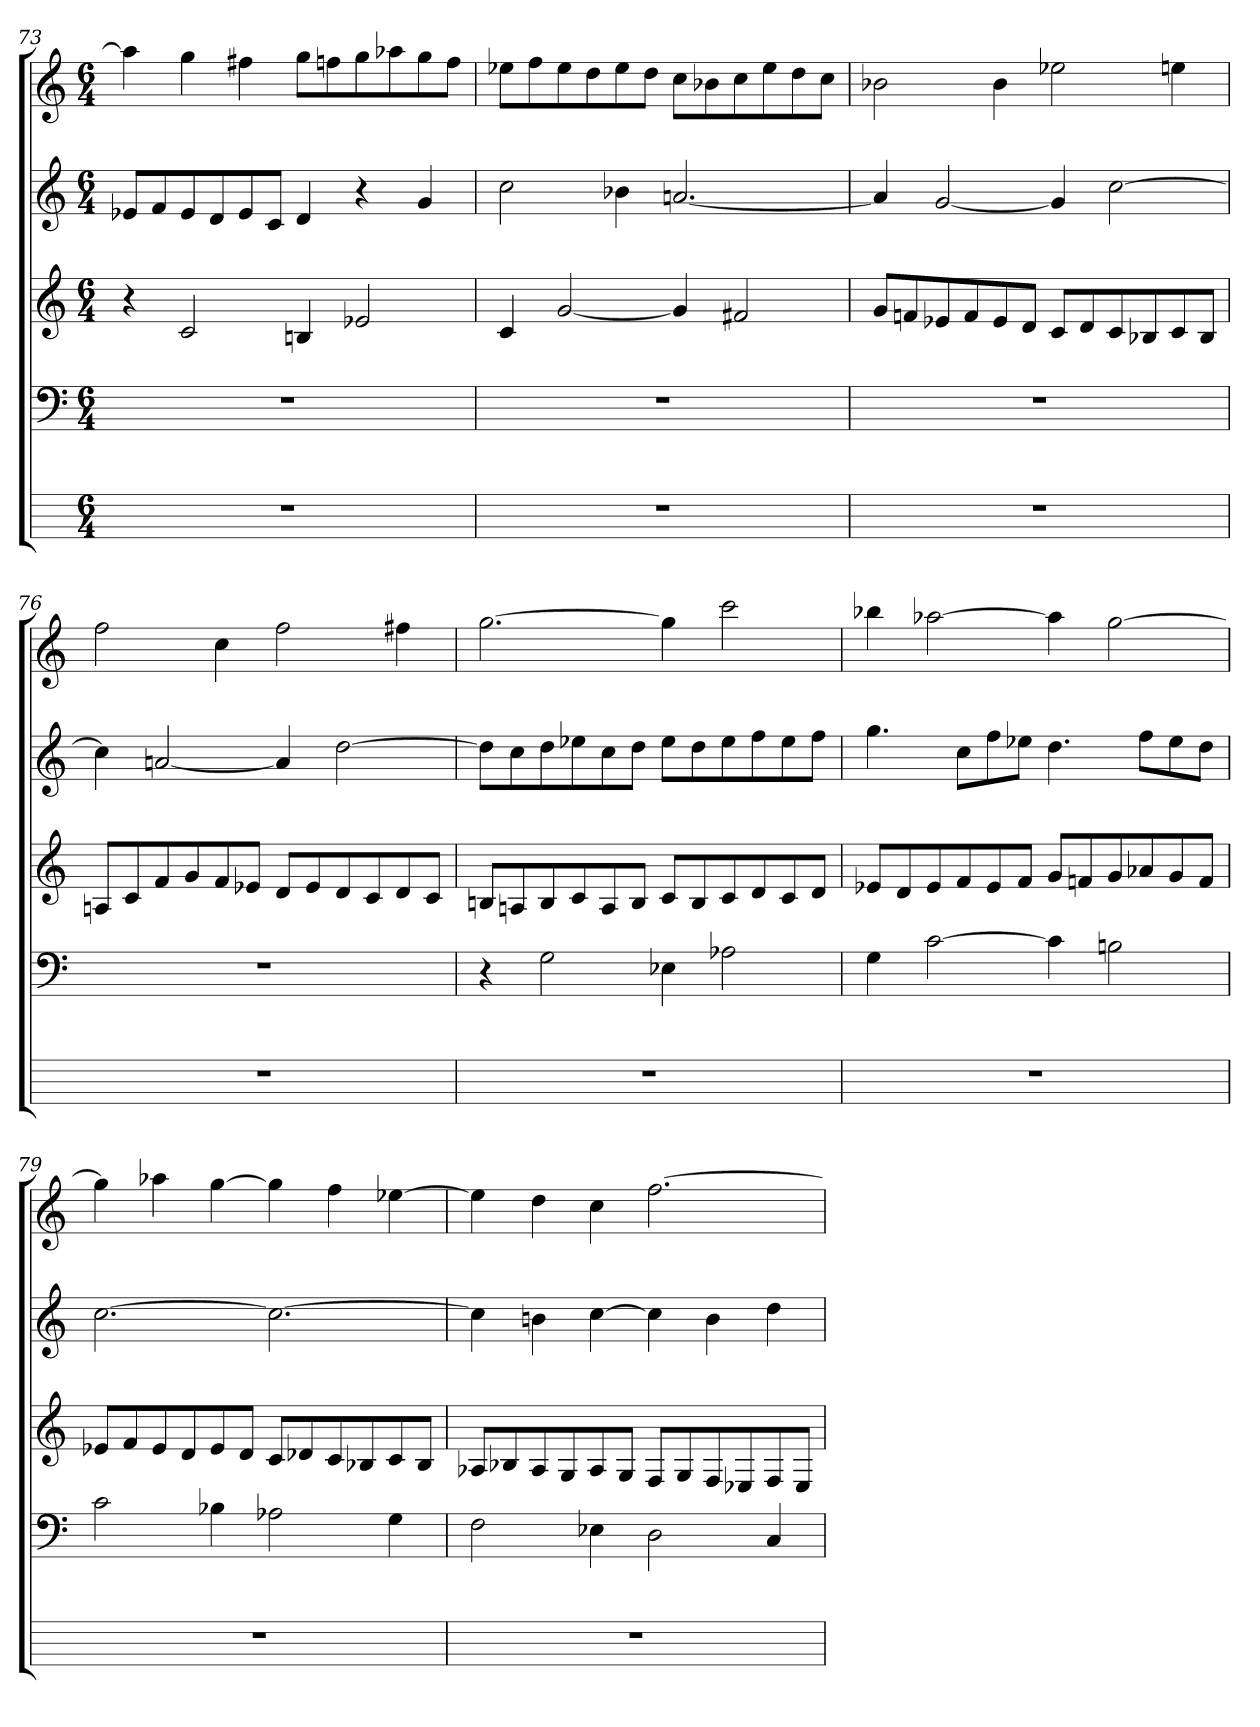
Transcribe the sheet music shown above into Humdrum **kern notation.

**kern	**kern	**kern	**kern	**kern
*part5	*part4	*part3	*part2	*part1
*staff5	*staff4	*staff3	*staff2	*staff1
*M6/4	*M6/4	*M6/4	*M6/4	*M6/4
=73	=73	=73	=73	=73
1.r	1.r	4r	8e-XL	4aa-]
.	.	.	8f	.
.	.	2c	8e-	4gg
.	.	.	8d	.
.	.	.	8e-	4ff#X
.	.	.	8cJ	.
.	.	4Bn	4d	8ggL
.	.	.	.	8ffn
.	.	2e-X	4r	8gg
.	.	.	.	8aa-X
.	.	.	4g	8gg
.	.	.	.	8ffJ
=74	=74	=74	=74	=74
1.r	1.r	4c	2cc	8ee-XL
.	.	.	.	8ff
.	.	[2g	.	8ee-
.	.	.	.	8dd
.	.	.	4b-X	8ee-
.	.	.	.	8ddJ
.	.	4g]	[2.an	8ccL
.	.	.	.	8b-X
.	.	2f#X	.	8cc
.	.	.	.	8ee-
.	.	.	.	8dd
.	.	.	.	8ccJ
=75	=75	=75	=75	=75
1.r	1.r	8gL	4a]	2b-X
.	.	8fn	.	.
.	.	8e-X	[2g	.
.	.	8f	.	.
.	.	8e-	.	4b-
.	.	8dJ	.	.
.	.	8cL	4g]	2ee-X
.	.	8d	.	.
.	.	8c	[2cc	.
.	.	8B-X	.	.
.	.	8c	.	4een
.	.	8B-J	.	.
=76	=76	=76	=76	=76
1.r	1.r	8AnL	4cc]	2ff
.	.	8c	.	.
.	.	8f	[2an	.
.	.	8g	.	.
.	.	8f	.	4cc
.	.	8e-XJ	.	.
.	.	8dL	4a]	2ff
.	.	8e-	.	.
.	.	8d	[2dd	.
.	.	8c	.	.
.	.	8d	.	4ff#X
.	.	8cJ	.	.
=77	=77	=77	=77	=77
1.r	4r	8BnL	8ddL]	[2.gg
.	.	8An	8cc	.
.	2G	8B	8dd	.
.	.	8c	8ee-X	.
.	.	8A	8cc	.
.	.	8BJ	8ddJ	.
.	4E-X	8cL	8ee-L	4gg]
.	.	8B	8dd	.
.	2A-X	8c	8ee-	2ccc
.	.	8d	8ff	.
.	.	8c	8ee-	.
.	.	8dJ	8ffJ	.
=78	=78	=78	=78	=78
1.r	4G	8e-XL	4.gg	4bb-X
.	.	8d	.	.
.	[2c	8e-	.	[2aa-X
.	.	8f	8ccL	.
.	.	8e-	8ff	.
.	.	8fJ	8ee-XJ	.
.	4c]	8gL	4.dd	4aa-]
.	.	8fn	.	.
.	2Bn	8g	.	[2gg
.	.	8a-X	8ffL	.
.	.	8g	8ee-	.
.	.	8fJ	8ddJ	.
=79	=79	=79	=79	=79
1.r	2c	8e-XL	[2.cc	4gg]
.	.	8f	.	.
.	.	8e-	.	4aa-X
.	.	8d	.	.
.	4B-X	8e-	.	[4gg
.	.	8dJ	.	.
.	2A-X	8cL	2.cc_	4gg]
.	.	8d-X	.	.
.	.	8c	.	4ff
.	.	8B-X	.	.
.	4G	8c	.	[4ee-X
.	.	8B-J	.	.
=80	=80	=80	=80	=80
1.r	2F	8A-XL	4cc]	4ee-]
.	.	8B-X	.	.
.	.	8A-	4bn	4dd
.	.	8G	.	.
.	4E-X	8A-	[4cc	4cc
.	.	8GJ	.	.
.	2D	8FL	4cc]	[2.ff
.	.	8G	.	.
.	.	8F	4b	.
.	.	8E-X	.	.
.	4C	8F	4dd	.
.	.	8E-J	.	.
=	=	=	=	=
*-	*-	*-	*-	*-
